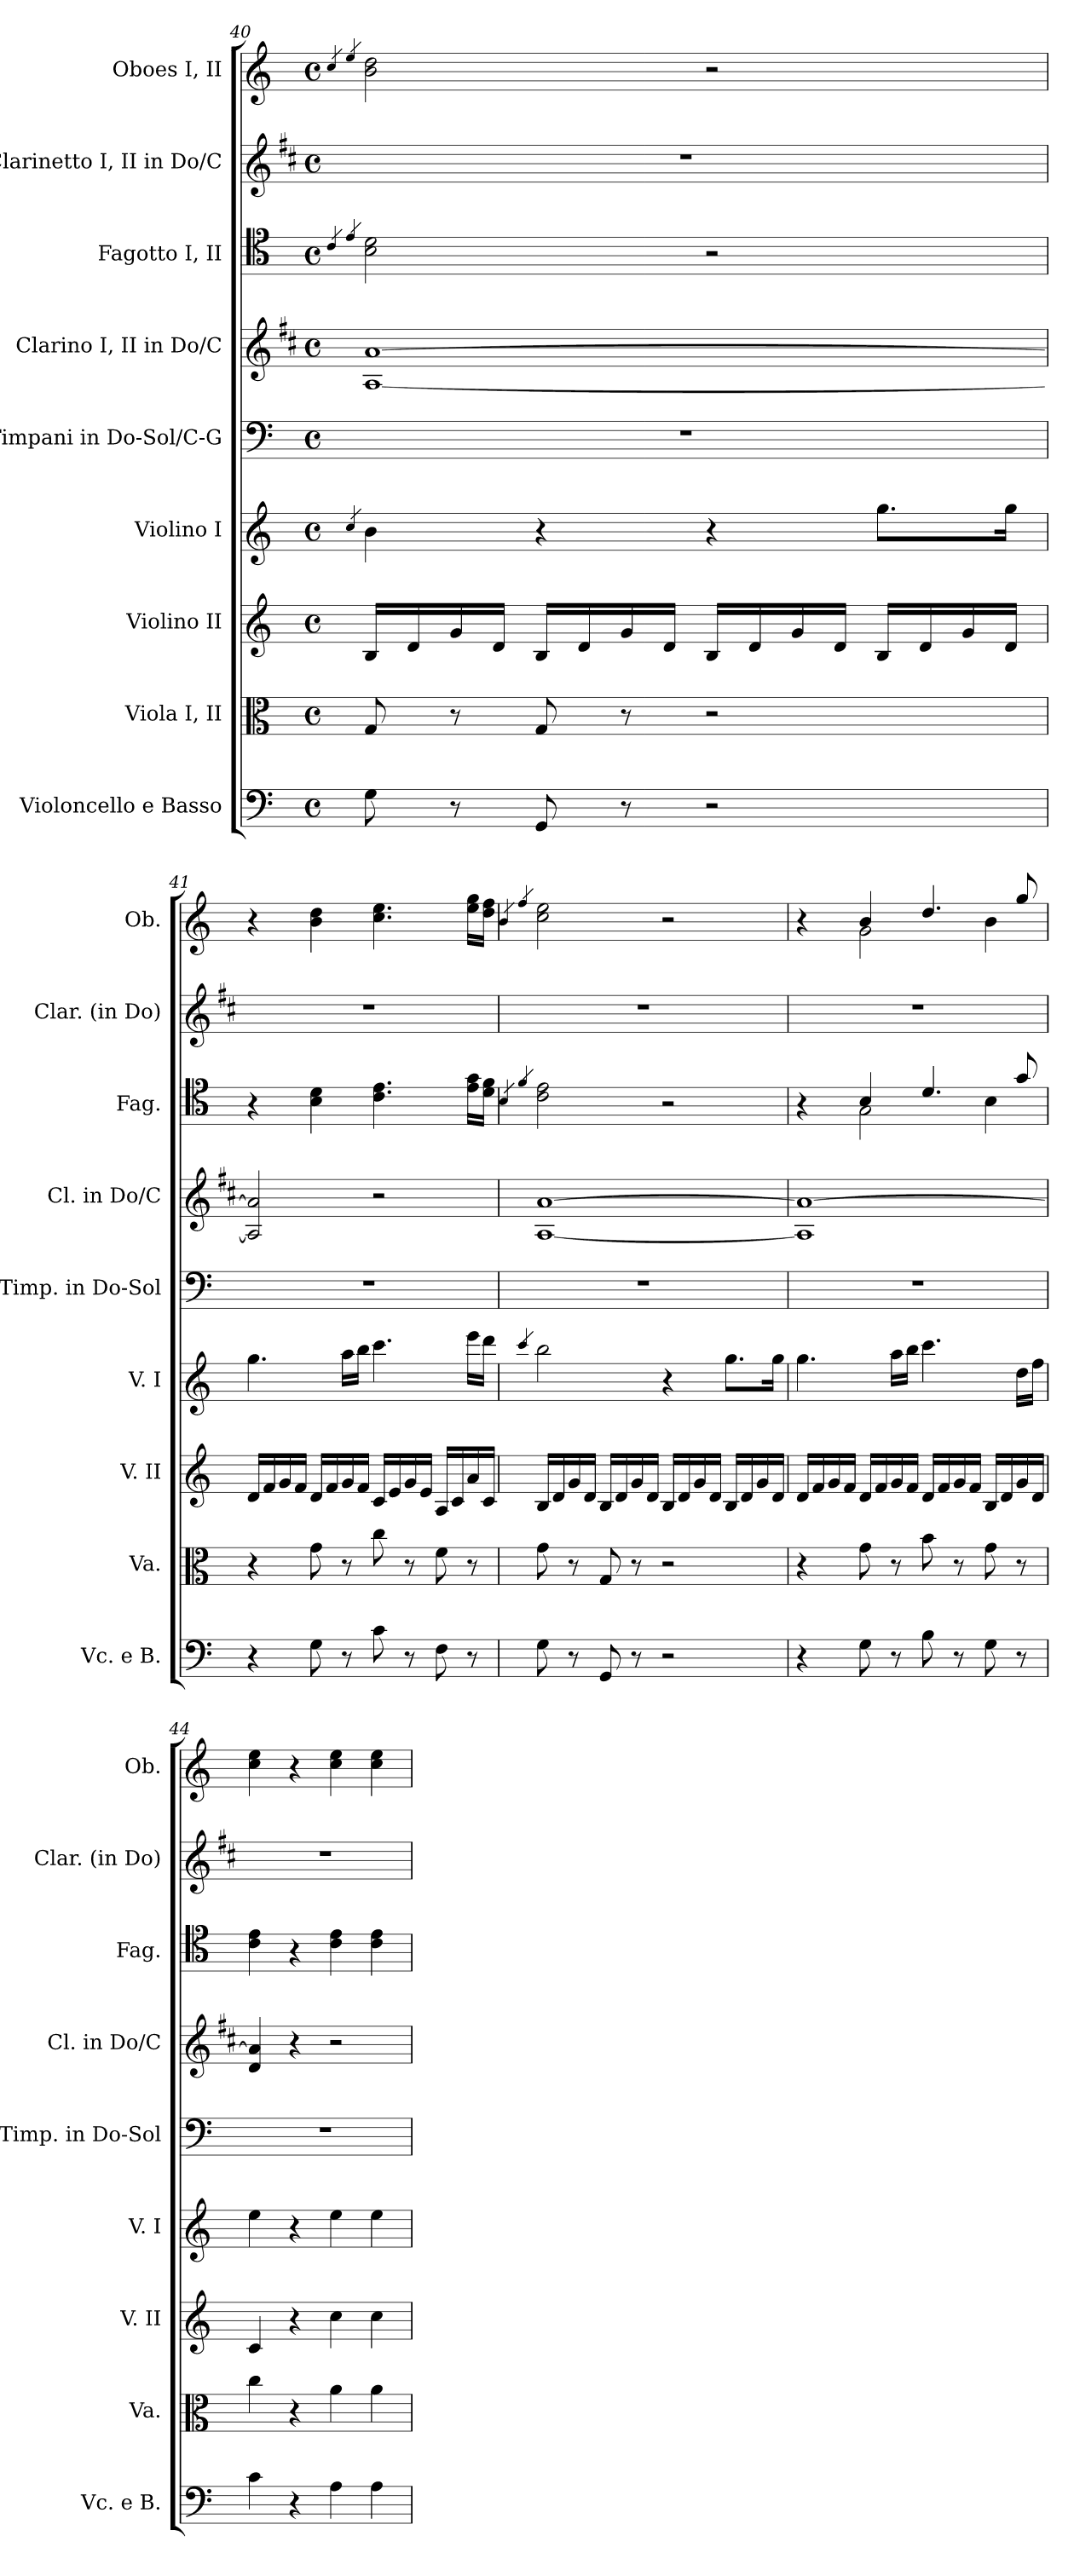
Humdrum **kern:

**kern	**kern	**kern	**kern	**kern	**kern	**kern	**kern	**kern
*part9	*part8	*part7	*part6	*part5	*part4	*part3	*part2	*part1
*staff9	*staff8	*staff7	*staff6	*staff5	*staff4	*staff3	*staff2	*staff1
*I"Violoncello e Basso	*I"Viola I, II	*I"Violino II	*I"Violino I	*I"Timpani in Do-Sol/C-G	*I"Clarino I, II in Do/C	*I"Fagotto I, II	*I"Clarinetto I, II in Do/C	*I"Oboes I, II
*I'Vc. e B.	*I'Va.	*I'V. II	*I'V. I	*I'Timp. in Do-Sol	*I'Cl. in Do/C	*I'Fag.	*I'Clar. (in Do)	*I'Ob.
*clefF4	*clefC3	*clefG2	*clefG2	*clefF4	*clefG2	*clefC4	*clefG2	*clefG2
*	*	*	*	*	*ITrd1c2	*	*ITrd1c2	*
*k[]	*k[]	*k[]	*k[]	*k[]	*k[]	*k[]	*k[]	*k[]
*M4/4	*M4/4	*M4/4	*M4/4	*M4/4	*M4/4	*M4/4	*M4/4	*M4/4
*met(c)	*met(c)	*met(c)	*met(c)	*met(c)	*met(c)	*met(c)	*met(c)	*met(c)
=40	=40	=40	=40	=40	=40	=40	=40	=40
.	.	.	.	.	.	4qc/	.	4qcc/
.	.	.	4qcc/	.	.	4qe/	.	4qee/
8Gi\	8Gi/	16Bj/LL	4bj\	1r	[1Gi [1gi	2Bj\ 2dZ\	1r	2bj\ 2ddZ\
.	.	16d/	.	.	.	.	.	.
8r	8r	16g/	.	.	.	.	.	.
.	.	16d/JJ	.	.	.	.	.	.
8GG/	8G/	16B/LL	4r	.	.	.	.	.
.	.	16d/	.	.	.	.	.	.
8r	8r	16g/	.	.	.	.	.	.
.	.	16d/JJ	.	.	.	.	.	.
2r	2r	16B/LL	4r	.	.	2r	.	2r
.	.	16d/	.	.	.	.	.	.
.	.	16g/	.	.	.	.	.	.
.	.	16d/JJ	.	.	.	.	.	.
.	.	16B/LL	8.gg\L	.	.	.	.	.
.	.	16d/	.	.	.	.	.	.
.	.	16g/	.	.	.	.	.	.
.	.	16d/JJ	16gg\Jk	.	.	.	.	.
=41	=41	=41	=41	=41	=41	=41	=41	=41
4r	4r	16d/LL	4.gg\	1r	2G/] 2g/]	4r	1r	4r
.	.	16f/	.	.	.	.	.	.
.	.	16g/	.	.	.	.	.	.
.	.	16f/JJ	.	.	.	.	.	.
8Gi\	8gi\	16dZ/LL	.	.	.	4Bj\ 4dZ\	.	4bj\ 4ddZ\
.	.	16f/	.	.	.	.	.	.
8r	8r	16g/	16aa\LL	.	.	.	.	.
.	.	16f/JJ	16bb\JJ	.	.	.	.	.
8ci\	8cci\	16ci/LL	4.ccci\	.	2r	4.ci\ 4.ej\	.	4.cci\ 4.eej\
.	.	16e/	.	.	.	.	.	.
8r	8r	16g/	.	.	.	.	.	.
.	.	16e/JJ	.	.	.	.	.	.
8F\	8f\	16A/LL	.	.	.	.	.	.
.	.	16c/	.	.	.	.	.	.
8r	8r	16a/	16eeei\LL	.	.	16ei\ 16gj\LL	.	16eei\ 16ggj\LL
.	.	16cV/JJ	16dddi\JJ	.	.	16di\ 16fj\JJ	.	16ddi\ 16ffj\JJ
!!LO:PB:g=z
=42	=42	=42	=42	=42	=42	=42	=42	=42
.	.	.	.	.	.	4qB/	.	4qb/
.	.	.	4qccc/	.	.	4qf/	.	4qff/
8GZ\	8gZ\	16BV/LL	2bbV\	1r	[1GZ [1gZ	2ci\ 2ej\	1r	2cci\ 2eej\
.	.	16d/	.	.	.	.	.	.
8r	8r	16g/	.	.	.	.	.	.
.	.	16d/JJ	.	.	.	.	.	.
8GG/	8G/	16B/LL	.	.	.	.	.	.
.	.	16d/	.	.	.	.	.	.
8r	8r	16g/	.	.	.	.	.	.
.	.	16d/JJ	.	.	.	.	.	.
2r	2r	16B/LL	4r	.	.	2r	.	2r
.	.	16d/	.	.	.	.	.	.
.	.	16g/	.	.	.	.	.	.
.	.	16d/JJ	.	.	.	.	.	.
.	.	16B/LL	8.gg\L	.	.	.	.	.
.	.	16d/	.	.	.	.	.	.
.	.	16g/	.	.	.	.	.	.
.	.	16d/JJ	16gg\Jk	.	.	.	.	.
=43	=43	=43	=43	=43	=43	=43	=43	=43
*	*	*	*	*	*	*^	*	*^
4r	4r	16d/LL	4.gg\	1r	1G] 1g_	4r	4ryy	1r	4r	4ryy
.	.	16f/	.	.	.	.	.	.	.	.
.	.	16g/	.	.	.	.	.	.	.	.
.	.	16f/JJ	.	.	.	.	.	.	.	.
8Gi\	8gi\	16dZ/LL	.	.	.	4Bj/	2Gi\	.	4bj/	2gi\
.	.	16f/	.	.	.	.	.	.	.	.
8r	8r	16g/	16aa\LL	.	.	.	.	.	.	.
.	.	16f/JJ	16bb\JJ	.	.	.	.	.	.	.
8Bi\	8bi\	16dj/LL	4.ccc\	.	.	4.dj/	.	.	4.ddj/	.
.	.	16f/	.	.	.	.	.	.	.	.
8r	8r	16g/	.	.	.	.	.	.	.	.
.	.	16f/JJ	.	.	.	.	.	.	.	.
8G\	8g\	16B/LL	.	.	.	.	4B\	.	.	4b\
.	.	16d/	.	.	.	.	.	.	.	.
8r	8r	16g/	16dd\LL	.	.	8g/	.	.	8gg/	.
.	.	16d/JJ	16ff\JJ	.	.	.	.	.	.	.
*	*	*	*	*	*	*v	*v	*	*v	*v
=44	=44	=44	=44	=44	=44	=44	=44	=44
4ci\	4cci\	4ci/	4eej\	1r	4ci/ 4gZ/]	4ci\ 4ej\	1r	4cci\ 4eej\
4r	4r	4r	4r	.	4r	4r	.	4r
4Ai\	4ai\	4ccj\	4eeZ\	.	2r	4cj\ 4eZ\	.	4ccj\ 4eeZ\
4Ai\	4ai\	4ccj\	4eeZ\	.	.	4cj\ 4eZ\	.	4ccj\ 4eeZ\
=	=	=	=	=	=	=	=	=
*-	*-	*-	*-	*-	*-	*-	*-	*-
